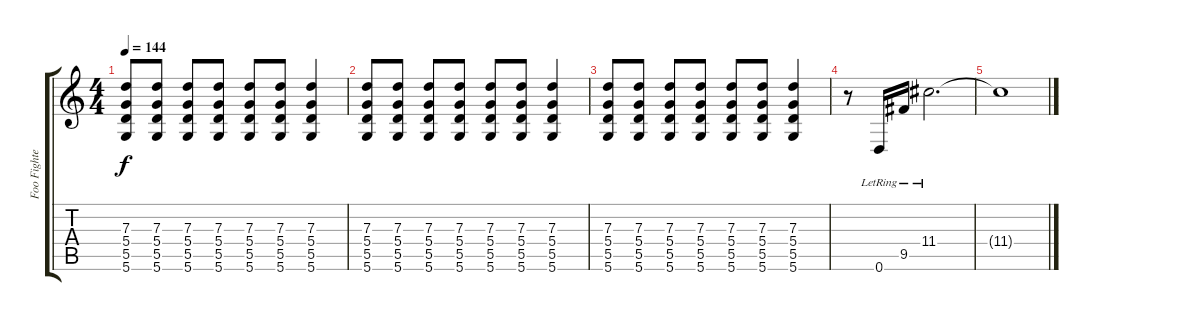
\track ("Foo Fighters" "Foo Fighte") {instrument acousticguitarsteel}
\staff {score tabs}
\tuning (E4 B3 G3 D3 A2 D2) {hide}
\ts (4 4)
\tempo 144
\clef g2
\ks c
(7.3 5.4 5.5 5.6).8{dy f} (7.3 5.4 5.5 5.6).8 (7.3 5.4 5.5 5.6).8 (7.3 5.4 5.5 5.6).8 (7.3 5.4 5.5 5.6).8 (7.3 5.4 5.5 5.6).8 (7.3 5.4 5.5 5.6).4 |
(7.3 5.4 5.5 5.6).8 (7.3 5.4 5.5 5.6).8 (7.3 5.4 5.5 5.6).8 (7.3 5.4 5.5 5.6).8 (7.3 5.4 5.5 5.6).8 (7.3 5.4 5.5 5.6).8 (7.3 5.4 5.5 5.6).4 |
(7.3 5.4 5.5 5.6).8 (7.3 5.4 5.5 5.6).8 (7.3 5.4 5.5 5.6).8 (7.3 5.4 5.5 5.6).8 (7.3 5.4 5.5 5.6).8 (7.3 5.4 5.5 5.6).8 (7.3 5.4 5.5 5.6).4 |
r.8 0.6{lr}.16 9.5{lr}.16 11.4{lr}.2{d} |
11.4{t}.1
